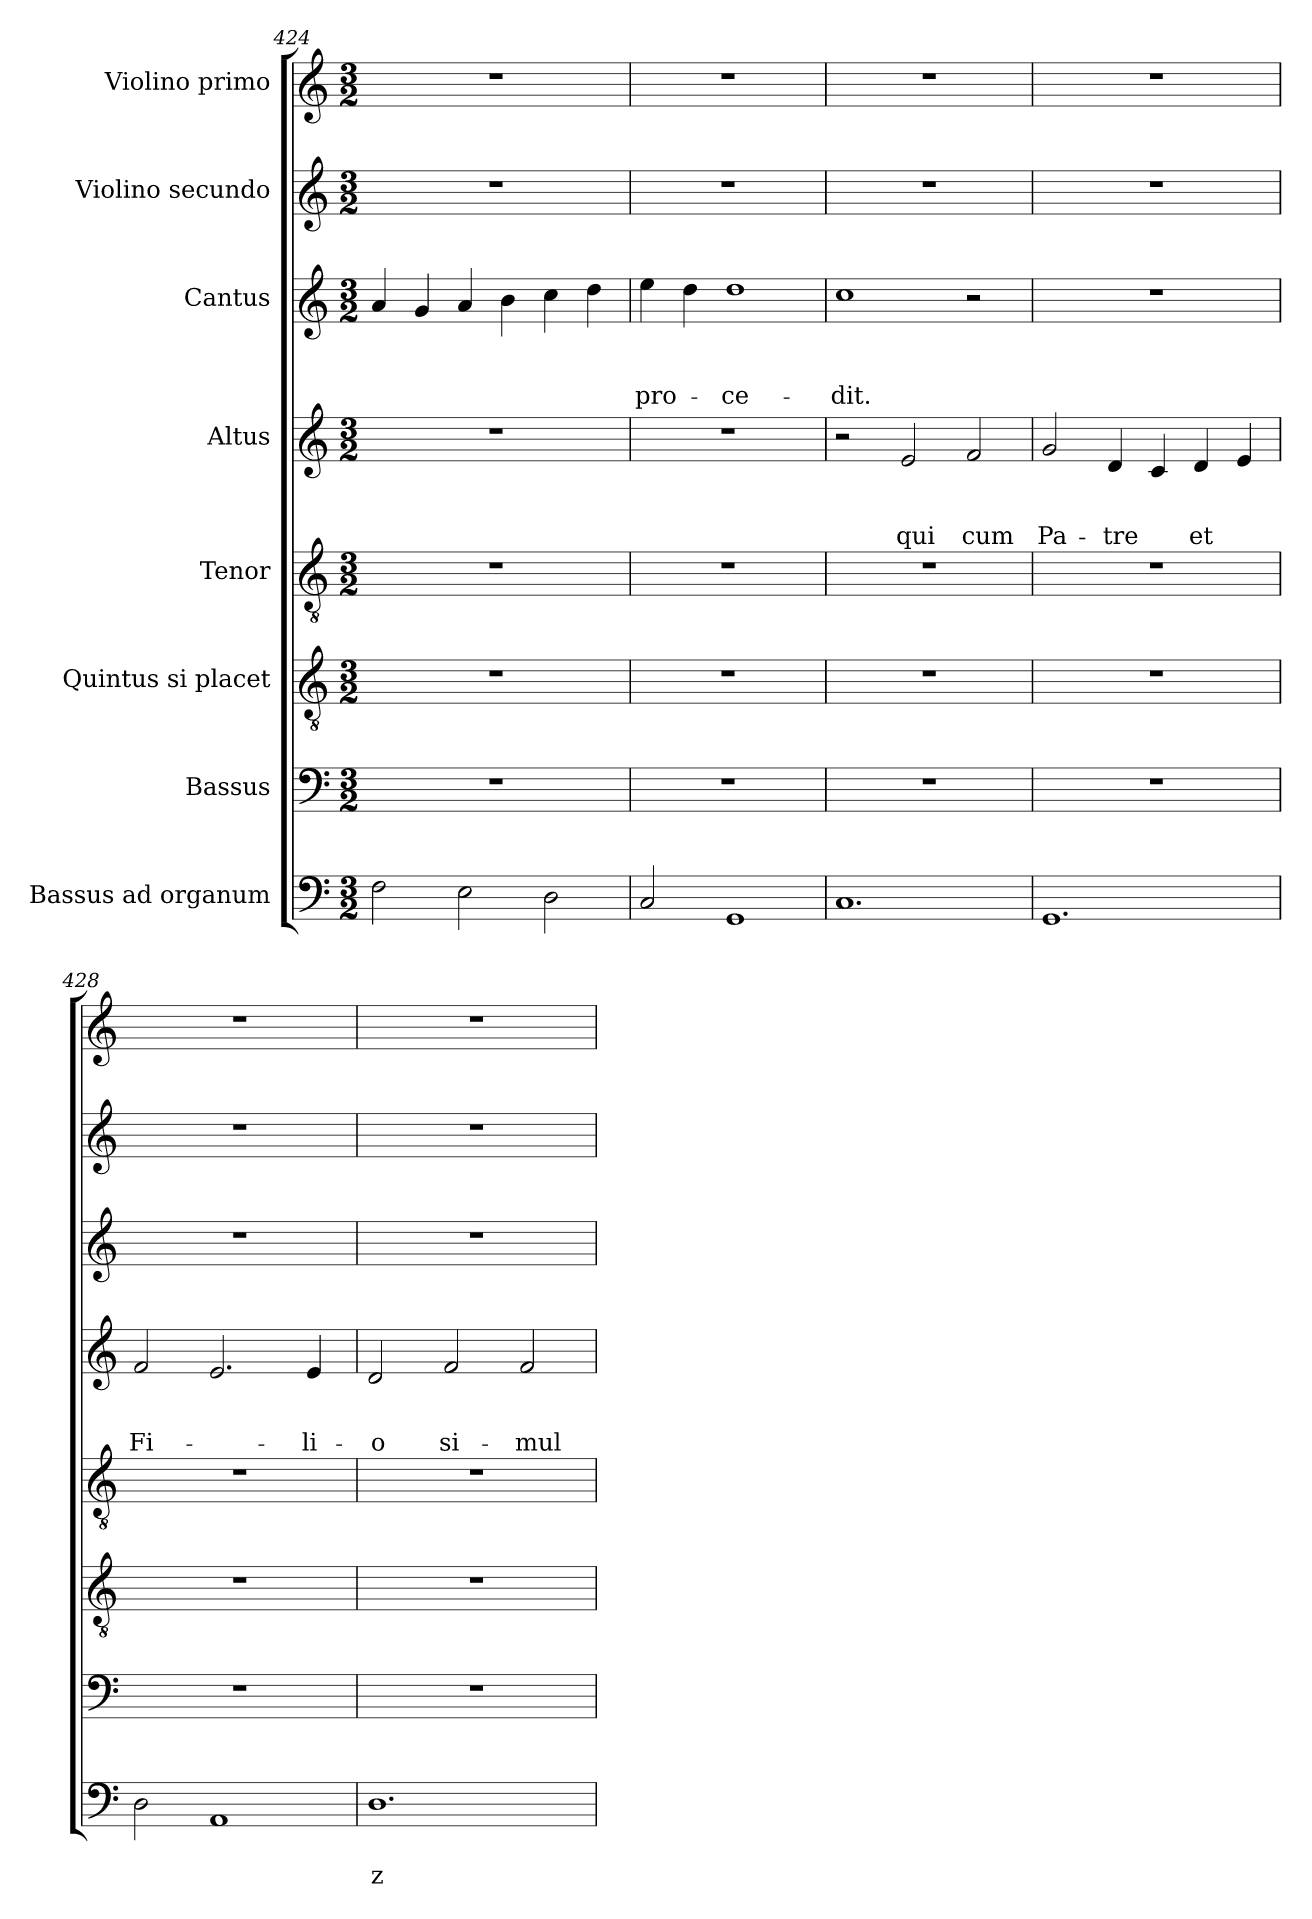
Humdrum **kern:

**kern	**text	**text	**kern	**kern	**kern	**kern	**text	**text	**text	**kern	**text	**text	**text	**kern	**kern
*part8	*part8	*part8	*part7	*part6	*part5	*part4	*part4	*part4	*part4	*part3	*part3	*part3	*part3	*part2	*part1
*staff8	*staff8	*staff8	*staff7	*staff6	*staff5	*staff4	*staff4	*staff4	*staff4	*staff3	*staff3	*staff3	*staff3	*staff2	*staff1
*I"Bassus ad organum	*	*	*I"Bassus	*I"Quintus si placet	*I"Tenor	*I"Altus	*	*	*	*I"Cantus	*	*	*	*I"Violino secundo	*I"Violino primo
*clefF4	*	*	*clefF4	*clefGv2	*clefGv2	*clefG2	*	*	*	*clefG2	*	*	*	*clefG2	*clefG2
*k[]	*	*	*k[]	*k[]	*k[]	*k[]	*	*	*	*k[]	*	*	*	*k[]	*k[]
*C:	*	*	*C:	*C:	*C:	*C:	*	*	*	*C:	*	*	*	*C:	*C:
*M3/2	*	*	*M3/2	*M3/2	*M3/2	*M3/2	*	*	*	*M3/2	*	*	*	*M3/2	*M3/2
=424	=424	=424	=424	=424	=424	=424	=424	=424	=424	=424	=424	=424	=424	=424	=424
2F\	.	.	1.r	1.r	1.r	1.r	.	.	.	4a/	.	.	.	1.r	1.r
.	.	.	.	.	.	.	.	.	.	4g/	.	.	.	.	.
2E\	.	.	.	.	.	.	.	.	.	4a/	.	.	.	.	.
.	.	.	.	.	.	.	.	.	.	4b\	.	.	.	.	.
2D\	.	.	.	.	.	.	.	.	.	4cc\	.	.	.	.	.
.	.	.	.	.	.	.	.	.	.	4dd\	.	.	.	.	.
!!LO:LB:g=z
=425	=425	=425	=425	=425	=425	=425	=425	=425	=425	=425	=425	=425	=425	=425	=425
!	!	!	!	!	!	!	!	!	!	!	!	!	!LO:LY:b	!	!
2C/	.	.	1.r	1.r	1.r	1.r	.	.	.	4ee\	.	.	pro-	1.r	1.r
.	.	.	.	.	.	.	.	.	.	4dd\	.	.	.	.	.
!	!	!	!	!	!	!	!	!	!	!	!	!	!LO:LY:b	!	!
1GG	.	.	.	.	.	.	.	.	.	1dd	.	.	-ce-	.	.
=426	=426	=426	=426	=426	=426	=426	=426	=426	=426	=426	=426	=426	=426	=426	=426
!	!	!	!	!	!	!	!	!	!	!	!	!	!LO:LY:b	!	!
1.C	.	.	1.r	1.r	1.r	2r	.	.	.	1cc	.	.	-dit.	1.r	1.r
!	!	!	!	!	!	!	!	!	!LO:LY:b	!	!	!	!	!	!
.	.	.	.	.	.	2e/	.	.	qui	.	.	.	.	.	.
!	!	!	!	!	!	!	!	!	!LO:LY:b	!	!	!	!	!	!
.	.	.	.	.	.	2f/	.	.	cum	2r	.	.	.	.	.
=427	=427	=427	=427	=427	=427	=427	=427	=427	=427	=427	=427	=427	=427	=427	=427
!	!	!	!	!	!	!	!	!	!LO:LY:b	!	!	!	!	!	!
1.GG	.	.	1.r	1.r	1.r	2g/	.	.	Pa-	1.r	.	.	.	1.r	1.r
!	!	!	!	!	!	!	!	!	!LO:LY:b	!	!	!	!	!	!
.	.	.	.	.	.	4d/	.	.	-tre	.	.	.	.	.	.
.	.	.	.	.	.	4c/	.	.	.	.	.	.	.	.	.
!	!	!	!	!	!	!	!	!	!LO:LY:b	!	!	!	!	!	!
.	.	.	.	.	.	4d/	.	.	et	.	.	.	.	.	.
.	.	.	.	.	.	4e/	.	.	.	.	.	.	.	.	.
=428	=428	=428	=428	=428	=428	=428	=428	=428	=428	=428	=428	=428	=428	=428	=428
!	!	!	!	!	!	!	!	!	!LO:LY:b	!	!	!	!	!	!
2D\	.	.	1.r	1.r	1.r	2f/	.	.	Fi-	1.r	.	.	.	1.r	1.r
1AA	.	.	.	.	.	2.e/	.	.	.	.	.	.	.	.	.
!	!	!	!	!	!	!	!	!	!LO:LY:b	!	!	!	!	!	!
.	.	.	.	.	.	4e/	.	.	-li-	.	.	.	.	.	.
=429	=429	=429	=429	=429	=429	=429	=429	=429	=429	=429	=429	=429	=429	=429	=429
!	!	!LO:LY:b	!	!	!	!	!	!	!LO:LY:b	!	!	!	!	!	!
1.D	.	z	1.r	1.r	1.r	2d/	.	.	-o	1.r	.	.	.	1.r	1.r
!	!	!	!	!	!	!	!	!	!LO:LY:b	!	!	!	!	!	!
.	.	.	.	.	.	2f/	.	.	si-	.	.	.	.	.	.
!	!	!	!	!	!	!	!	!	!LO:LY:b	!	!	!	!	!	!
.	.	.	.	.	.	2f/	.	.	-mul	.	.	.	.	.	.
=	=	=	=	=	=	=	=	=	=	=	=	=	=	=	=
*-	*-	*-	*-	*-	*-	*-	*-	*-	*-	*-	*-	*-	*-	*-	*-
